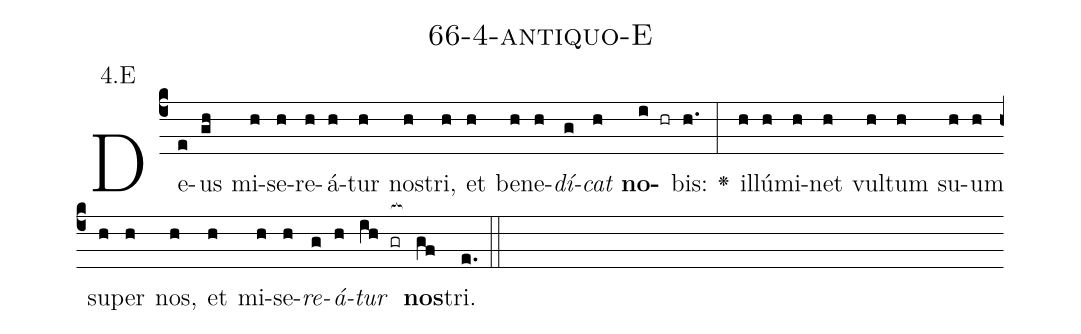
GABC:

name: 66-4-antiquo-E;
annotation: 4.E;
%%
(c4)De(e)us(gh) mi(h)se(h)re(h)á(h)tur(h) nos(h)tri,(h) et(h) be(h)ne(h)<i>dí</i>(g)<i>cat</i>(h) <b>no</b>(i hr)bis:(h.) <v>\greheightstar</v>(:) il(h)lú(h)mi(h)net(h) vul(h)tum(h) su(h)um(h) su(h)per(h) nos,(h) et(h) mi(h)se(h)<i>re</i>(g)<i>á</i>(h)<i>tur</i>(ih gr[ocb:1{]) <b>nos</b>(gf[ocb:0}])tri.(e.) (::)


%E(h) u(g) o(h) u(ih) a(gf) e.(e.) (::)
